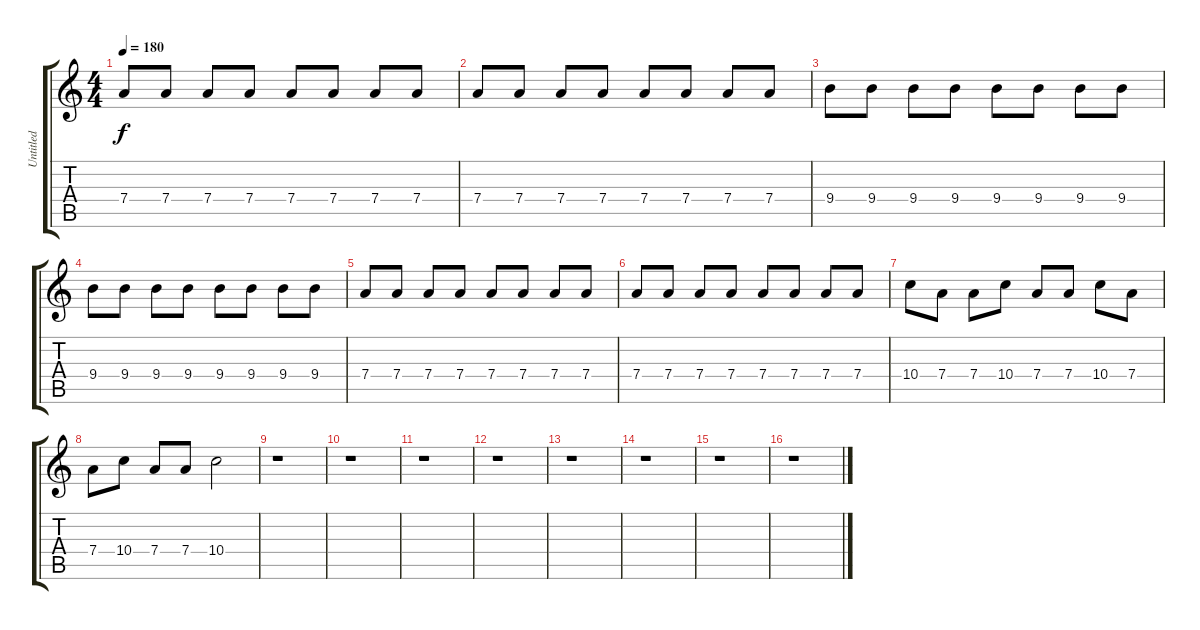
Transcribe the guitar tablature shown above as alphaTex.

\track ("Untitled" "Untitled") {instrument acousticguitarnylon}
\staff {score tabs}
\tuning (E4 B3 G3 D3 A2 E2) {hide}
\ts (4 4)
\tempo 180
\clef g2
\ks c
7.4.8{dy f} 7.4.8 7.4.8 7.4.8 7.4.8 7.4.8 7.4.8 7.4.8 |
7.4.8 7.4.8 7.4.8 7.4.8 7.4.8 7.4.8 7.4.8 7.4.8 |
9.4.8 9.4.8 9.4.8 9.4.8 9.4.8 9.4.8 9.4.8 9.4.8 |
9.4.8 9.4.8 9.4.8 9.4.8 9.4.8 9.4.8 9.4.8 9.4.8 |
7.4.8 7.4.8 7.4.8 7.4.8 7.4.8 7.4.8 7.4.8 7.4.8 |
7.4.8 7.4.8 7.4.8 7.4.8 7.4.8 7.4.8 7.4.8 7.4.8 |
10.4.8 7.4.8 7.4.8 10.4.8 7.4.8 7.4.8 10.4.8 7.4.8 |
7.4.8 10.4.8 7.4.8 7.4.8 10.4.2 |
r.1 |
r.1 |
r.1 |
r.1 |
r.1 |
r.1 |
r.1 |
r.1
